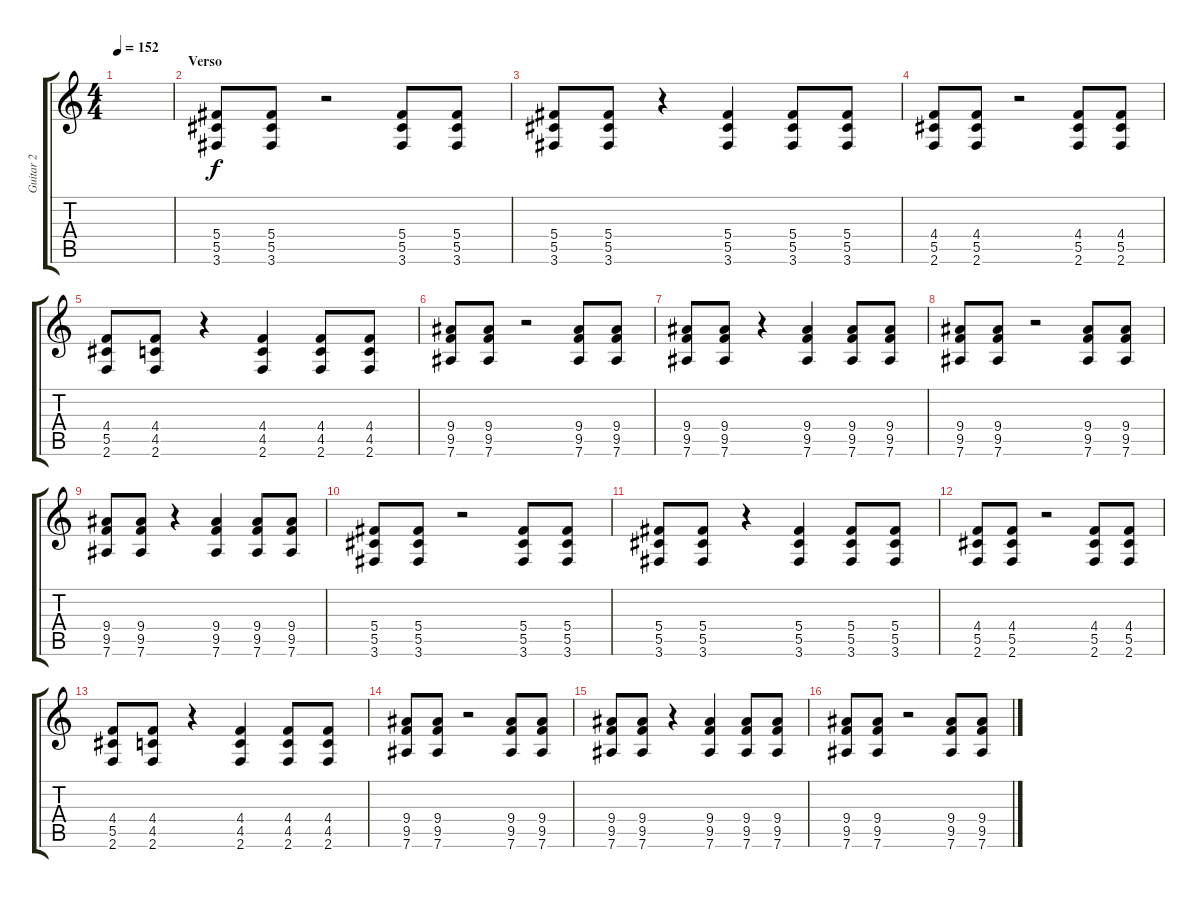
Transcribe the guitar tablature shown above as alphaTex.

\track ("Guitar 2" "Guitar 2") {instrument distortionguitar}
\staff {score tabs}
\tuning (Eb4 Bb3 Gb3 Db3 Ab2 Eb2) {hide}
\ts (4 4)
\tempo 152
\clef g2
\ks c
|
\section ("" "Verso")
(5.4 5.5 3.6).8 (5.4 5.5 3.6).8 r.2 (5.4 5.5 3.6).8 (5.4 5.5 3.6).8 |
(5.4 5.5 3.6).8 (5.4 5.5 3.6).8 r.4 (5.4 5.5 3.6).4 (5.4 5.5 3.6).8 (5.4 5.5 3.6).8 |
(4.4 5.5 2.6).8 (4.4 5.5 2.6).8 r.2 (4.4 5.5 2.6).8 (4.4 5.5 2.6).8 |
(4.4 5.5 2.6).8 (4.4 4.5 2.6).8 r.4 (4.4 4.5 2.6).4 (4.4 4.5 2.6).8 (4.4 4.5 2.6).8 |
(9.4 9.5 7.6).8 (9.4 9.5 7.6).8 r.2 (9.4 9.5 7.6).8 (9.4 9.5 7.6).8 |
(9.4 9.5 7.6).8 (9.4 9.5 7.6).8 r.4 (9.4 9.5 7.6).4 (9.4 9.5 7.6).8 (9.4 9.5 7.6).8 |
(9.4 9.5 7.6).8 (9.4 9.5 7.6).8 r.2 (9.4 9.5 7.6).8 (9.4 9.5 7.6).8 |
(9.4 9.5 7.6).8 (9.4 9.5 7.6).8 r.4 (9.4 9.5 7.6).4 (9.4 9.5 7.6).8 (9.4 9.5 7.6).8 |
(5.4 5.5 3.6).8 (5.4 5.5 3.6).8 r.2 (5.4 5.5 3.6).8 (5.4 5.5 3.6).8 |
(5.4 5.5 3.6).8 (5.4 5.5 3.6).8 r.4 (5.4 5.5 3.6).4 (5.4 5.5 3.6).8 (5.4 5.5 3.6).8 |
(4.4 5.5 2.6).8 (4.4 5.5 2.6).8 r.2 (4.4 5.5 2.6).8 (4.4 5.5 2.6).8 |
(4.4 5.5 2.6).8 (4.4 4.5 2.6).8 r.4 (4.4 4.5 2.6).4 (4.4 4.5 2.6).8 (4.4 4.5 2.6).8 |
(9.4 9.5 7.6).8 (9.4 9.5 7.6).8 r.2 (9.4 9.5 7.6).8 (9.4 9.5 7.6).8 |
(9.4 9.5 7.6).8 (9.4 9.5 7.6).8 r.4 (9.4 9.5 7.6).4 (9.4 9.5 7.6).8 (9.4 9.5 7.6).8 |
(9.4 9.5 7.6).8 (9.4 9.5 7.6).8 r.2 (9.4 9.5 7.6).8 (9.4 9.5 7.6).8
